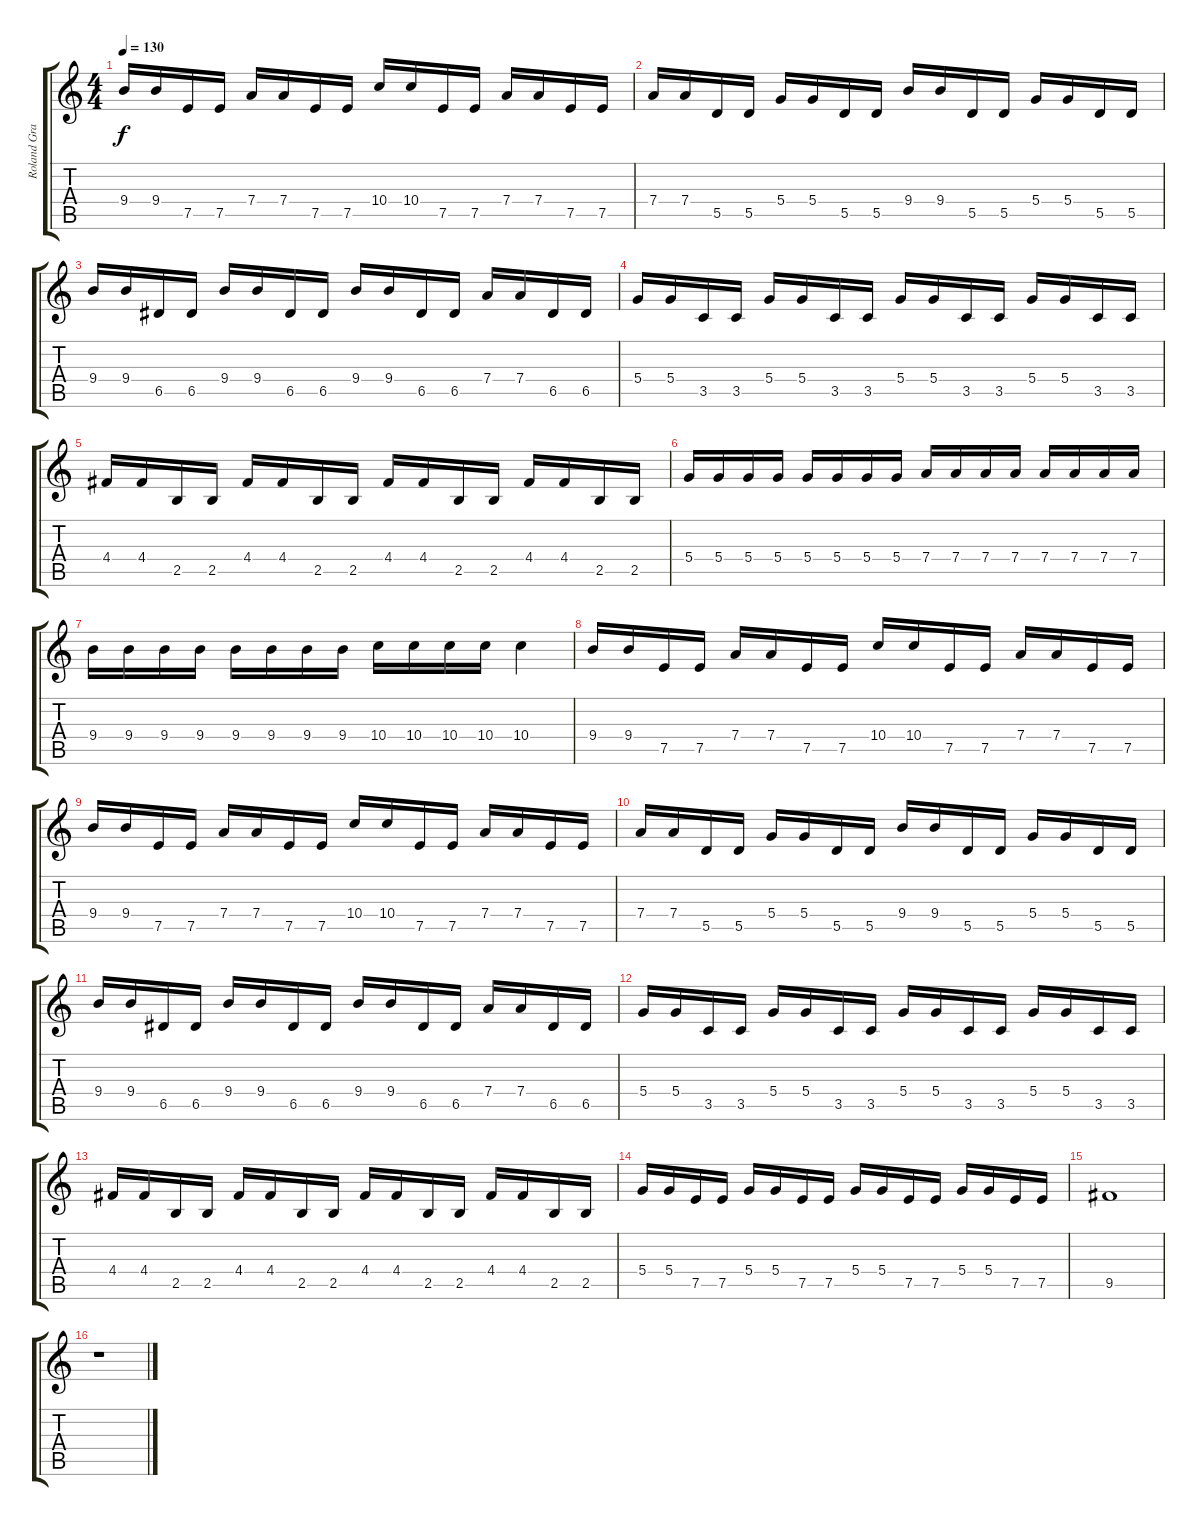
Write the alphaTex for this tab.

\track ("Roland Grapow Solo" "Roland Gra") {instrument distortionguitar}
\staff {score tabs}
\tuning (E4 B3 G3 D3 A2 E2) {hide}
\ts (4 4)
\tempo 130
\clef g2
\ks c
9.4.16{dy f} 9.4.16 7.5.16 7.5.16 7.4.16 7.4.16 7.5.16 7.5.16 10.4.16 10.4.16 7.5.16 7.5.16 7.4.16 7.4.16 7.5.16 7.5.16 |
7.4.16 7.4.16 5.5.16 5.5.16 5.4.16 5.4.16 5.5.16 5.5.16 9.4.16 9.4.16 5.5.16 5.5.16 5.4.16 5.4.16 5.5.16 5.5.16 |
9.4.16 9.4.16 6.5.16 6.5.16 9.4.16 9.4.16 6.5.16 6.5.16 9.4.16 9.4.16 6.5.16 6.5.16 7.4.16 7.4.16 6.5.16 6.5.16 |
5.4.16 5.4.16 3.5.16 3.5.16 5.4.16 5.4.16 3.5.16 3.5.16 5.4.16 5.4.16 3.5.16 3.5.16 5.4.16 5.4.16 3.5.16 3.5.16 |
4.4.16 4.4.16 2.5.16 2.5.16 4.4.16 4.4.16 2.5.16 2.5.16 4.4.16 4.4.16 2.5.16 2.5.16 4.4.16 4.4.16 2.5.16 2.5.16 |
5.4.16 5.4.16 5.4.16 5.4.16 5.4.16 5.4.16 5.4.16 5.4.16 7.4.16 7.4.16 7.4.16 7.4.16 7.4.16 7.4.16 7.4.16 7.4.16 |
9.4.16 9.4.16 9.4.16 9.4.16 9.4.16 9.4.16 9.4.16 9.4.16 10.4.16 10.4.16 10.4.16 10.4.16 10.4.4 |
9.4.16 9.4.16 7.5.16 7.5.16 7.4.16 7.4.16 7.5.16 7.5.16 10.4.16 10.4.16 7.5.16 7.5.16 7.4.16 7.4.16 7.5.16 7.5.16 |
9.4.16 9.4.16 7.5.16 7.5.16 7.4.16 7.4.16 7.5.16 7.5.16 10.4.16 10.4.16 7.5.16 7.5.16 7.4.16 7.4.16 7.5.16 7.5.16 |
7.4.16 7.4.16 5.5.16 5.5.16 5.4.16 5.4.16 5.5.16 5.5.16 9.4.16 9.4.16 5.5.16 5.5.16 5.4.16 5.4.16 5.5.16 5.5.16 |
9.4.16 9.4.16 6.5.16 6.5.16 9.4.16 9.4.16 6.5.16 6.5.16 9.4.16 9.4.16 6.5.16 6.5.16 7.4.16 7.4.16 6.5.16 6.5.16 |
5.4.16 5.4.16 3.5.16 3.5.16 5.4.16 5.4.16 3.5.16 3.5.16 5.4.16 5.4.16 3.5.16 3.5.16 5.4.16 5.4.16 3.5.16 3.5.16 |
4.4.16 4.4.16 2.5.16 2.5.16 4.4.16 4.4.16 2.5.16 2.5.16 4.4.16 4.4.16 2.5.16 2.5.16 4.4.16 4.4.16 2.5.16 2.5.16 |
5.4.16 5.4.16 7.5.16 7.5.16 5.4.16 5.4.16 7.5.16 7.5.16 5.4.16 5.4.16 7.5.16 7.5.16 5.4.16 5.4.16 7.5.16 7.5.16 |
9.5.1 |
r.1
